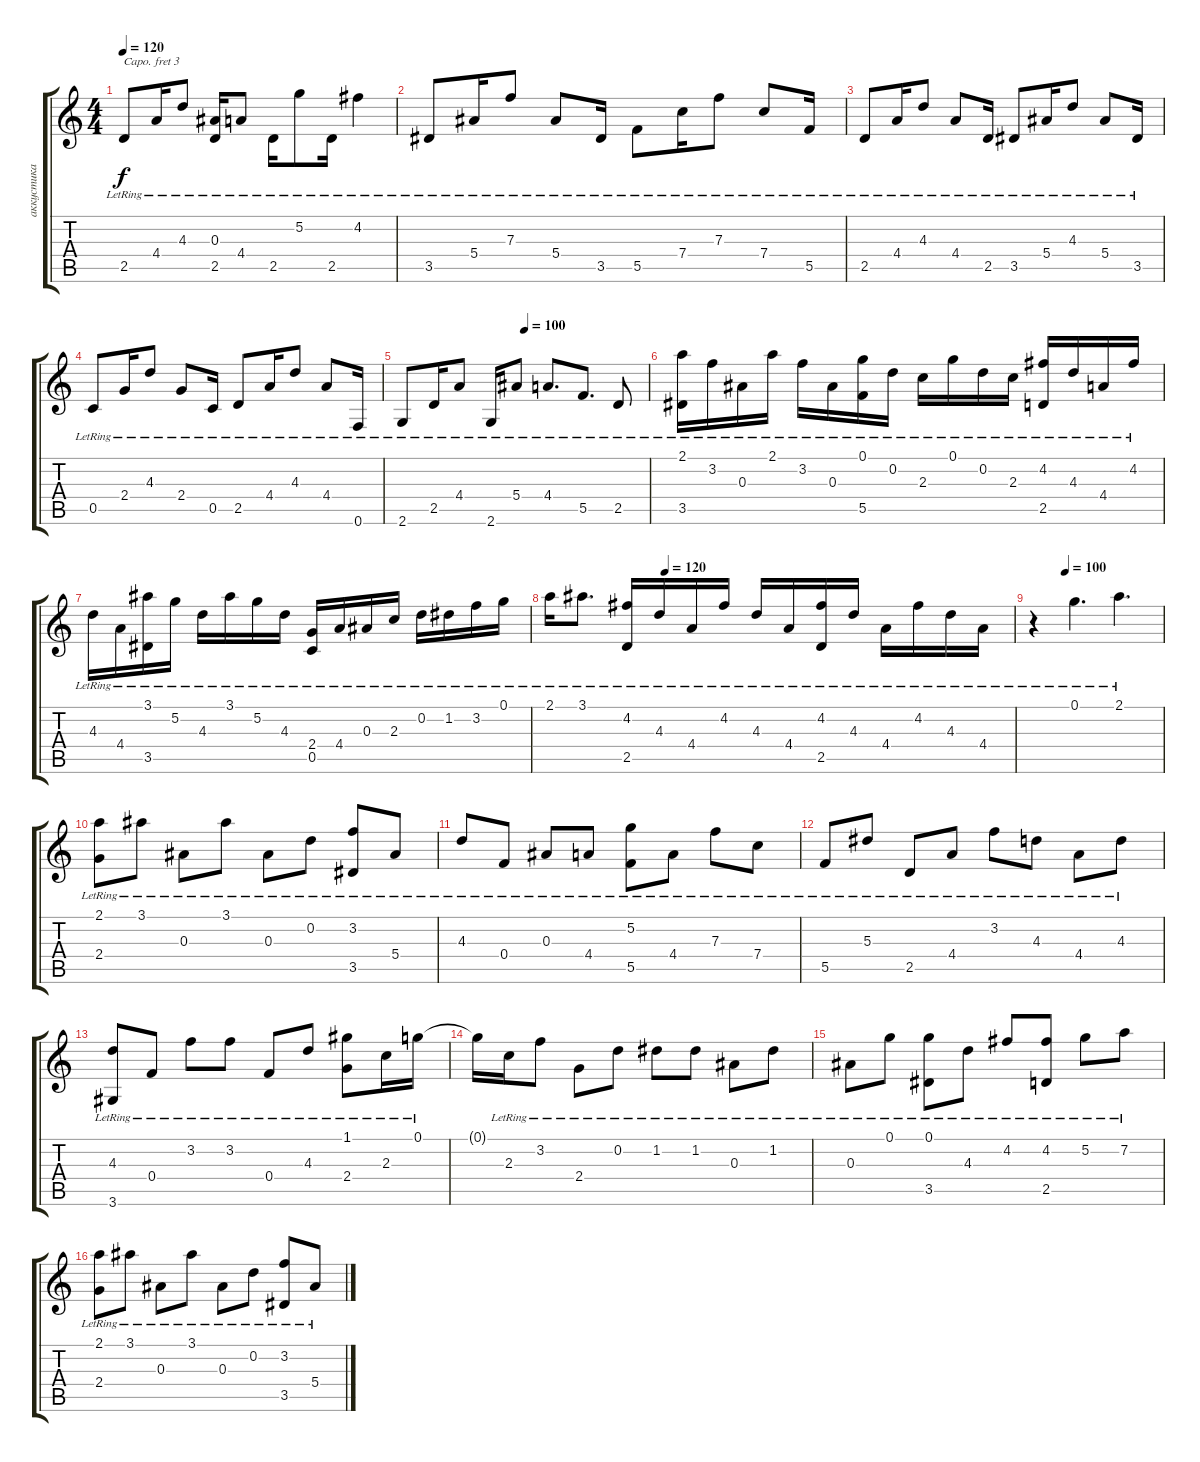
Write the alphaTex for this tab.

\track ("аккустика" "аккустика") {instrument acousticguitarsteel}
\staff {score tabs}
\capo 3
\tuning (E4 B3 G3 D3 A2 D2) {hide}
\ts (4 4)
\tempo 120
\clef g2
\ks c
2.5{lr}.8{dy f} 4.4{lr}.16 4.3{lr}.8 (0.3{lr} 2.5{lr}).16 4.4{lr}.8 2.5{lr}.16 5.2{lr}.8 2.5{lr}.16 4.2{lr}.4 |
3.5{lr}.8 5.4{lr}.16 7.3{lr}.8 5.4{lr}.8 3.5{lr}.16 5.5{lr}.8 7.4{lr}.16 7.3{lr}.8 7.4{lr}.8 5.5{lr}.16 |
2.5{lr}.8 4.4{lr}.16 4.3{lr}.8 4.4{lr}.8 2.5{lr}.16 3.5{lr}.8 5.4{lr}.16 4.3{lr}.8 5.4{lr}.8 3.5{lr}.16 |
0.5{lr}.8 2.4{lr}.16 4.3{lr}.8 2.4{lr}.8 0.5{lr}.16 2.5{lr}.8 4.4{lr}.16 4.3{lr}.8 4.4{lr}.8 0.6{lr}.16 |
\tempo (100 0.5)
2.6{lr}.8 2.5{lr}.16 4.4{lr}.8 2.6{lr}.16 5.4{lr}.8 4.4{lr}.8{d} 5.5{lr}.8{d} 2.5{lr}.8 |
(2.1{lr} 3.5{lr}).16 3.2{lr}.16 0.3{lr}.16 2.1{lr}.16 3.2{lr}.16 0.3{lr}.16 (0.1{lr} 5.5{lr}).16 0.2{lr}.16 2.3{lr}.16 0.1{lr}.16 0.2{lr}.16 2.3{lr}.16 (4.2{lr} 2.5{lr}).16 4.3{lr}.16 4.4{lr}.16 4.2{lr}.16 |
4.3{lr}.16 4.4{lr}.16 (3.1{lr} 3.5{lr}).16 5.2{lr}.16 4.3{lr}.16 3.1{lr}.16 5.2{lr}.16 4.3{lr}.16 (2.4{lr} 0.5{lr}).16 4.4{lr}.16 0.3{lr}.16 2.3{lr}.16 0.2{lr}.16 1.2{lr}.16 3.2{lr}.16 0.1{lr}.16 |
\tempo (120 0.25)
2.1{lr}.16 3.1{lr}.8{d} (4.2{lr} 2.5{lr}).16 4.3{lr}.16 4.4{lr}.16 4.2{lr}.16 4.3{lr}.16 4.4{lr}.16 (4.2{lr} 2.5{lr}).16 4.3{lr}.16 4.4{lr}.16 4.2{lr}.16 4.3{lr}.16 4.4{lr}.16 |
\tempo (100 0.25)
r.4 0.1{lr}.4{d} 2.1{lr}.4{d} |
(2.1{lr} 2.4{lr}).8 3.1{lr}.8 0.3{lr}.8 3.1{lr}.8 0.3{lr}.8 0.2{lr}.8 (3.2{lr} 3.5{lr}).8 5.4{lr}.8 |
4.3{lr}.8 0.4{lr}.8 0.3{lr}.8 4.4{lr}.8 (5.2{lr} 5.5{lr}).8 4.4{lr}.8 7.3{lr}.8 7.4{lr}.8 |
5.5{lr}.8 5.3{lr}.8 2.5{lr}.8 4.4{lr}.8 3.2{lr}.8 4.3{lr}.8 4.4{lr}.8 4.3{lr}.8 |
(4.3{lr} 3.6{lr}).8 0.4{lr}.8 3.2{lr}.8 3.2{lr}.8 0.4{lr}.8 4.3{lr}.8 (1.1{lr} 2.4{lr}).8 2.3{lr}.16 0.1{lr}.16 |
0.1{t}.16 2.3{lr}.16 3.2{lr}.8 2.4{lr}.8 0.2{lr}.8 1.2{lr}.8 1.2{lr}.8 0.3{lr}.8 1.2{lr}.8 |
0.3{lr}.8 0.1{lr}.8 (0.1{lr} 3.5{lr}).8 4.3{lr}.8 4.2{lr}.8 (4.2{lr} 2.5{lr}).8 5.2{lr}.8 7.2{lr}.8 |
(2.1{lr} 2.4{lr}).8 3.1{lr}.8 0.3{lr}.8 3.1{lr}.8 0.3{lr}.8 0.2{lr}.8 (3.2{lr} 3.5{lr}).8 5.4{lr}.8
